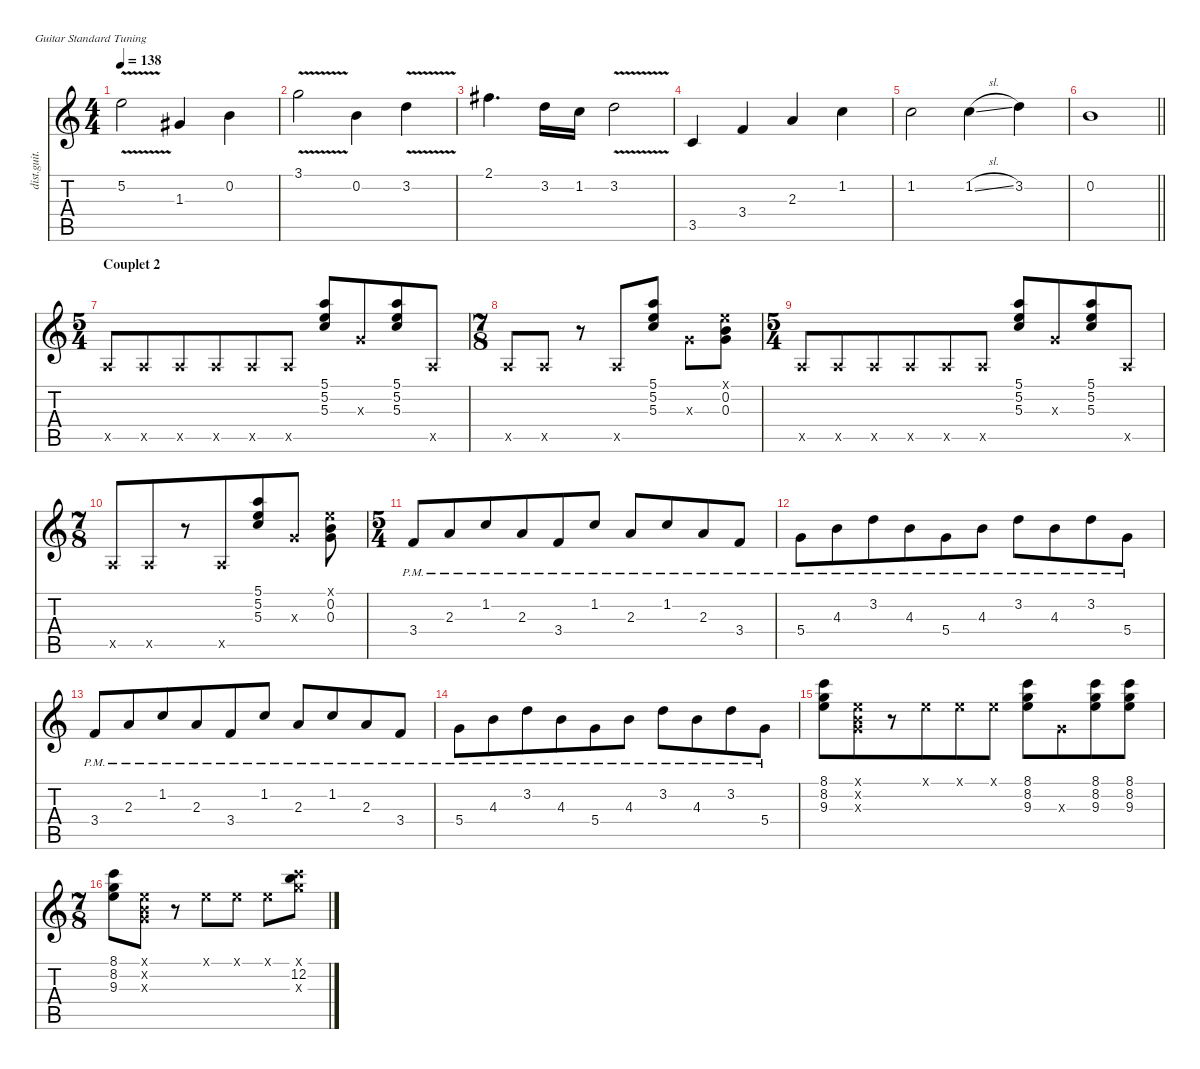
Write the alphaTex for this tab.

\defaultSystemsLayout 4
\hideDynamics
\bracketExtendMode nobrackets
\track ("Sylvain" "dist.guit.") {instrument distortionguitar}
\staff {score tabs}
\tuning (E4 B3 G3 D3 A2 E2)
\ts (4 4)
\tempo 138
\clef g2
\ks aminor
5.2{v}.2{dy f} 1.3{acc #}.4 0.2.4 |
3.1{v}.2 0.2.4 3.2{v}.4 |
2.1{acc #}.4{d} 3.2.16 1.2.16 3.2{v}.2 |
3.5.4 3.4.4 2.3.4 1.2.4 |
1.2.2 1.2{sl}.4 3.2.4 |
\barLineRight lightlight
0.2.1 |
\ts (5 4)
\beaming (8 6 4)
\section ("" "Couplet 2")
0.5{x}.8 0.5{x}.8 0.5{x}.8 0.5{x}.8 0.5{x}.8 0.5{x}.8 (5.3 5.2 5.1).8 0.3{x}.8 (5.3 5.1 5.2).8 0.5{x}.8 |
\ts (7 8)
\beaming (8 3 2 2)
0.5{x}.8 0.5{x}.8 r.8 0.5{x}.8 (5.3 5.2 5.1).8 0.3{x}.8 (0.3 0.1{x} 0.2).8 |
\ts (5 4)
\beaming (8 6 4)
0.5{x}.8 0.5{x}.8 0.5{x}.8 0.5{x}.8 0.5{x}.8 0.5{x}.8 (5.3 5.2 5.1).8 0.3{x}.8 (5.3 5.1 5.2).8 0.5{x}.8 |
\ts (7 8)
\beaming (8 6 4)
0.5{x}.8 0.5{x}.8 r.8 0.5{x}.8 (5.3 5.2 5.1).8 0.3{x}.8 (0.3 0.1{x} 0.2).8 |
\ts (5 4)
\beaming (8 6 4)
3.4{pm}.8 2.3{pm}.8 1.2{pm}.8 2.3{pm}.8 3.4{pm}.8 1.2{pm}.8 2.3{pm}.8 1.2{pm}.8 2.3{pm}.8 3.4{pm}.8 |
5.4{pm}.8 4.3{pm}.8 3.2{pm}.8 4.3{pm}.8 5.4{pm}.8 4.3{pm}.8 3.2{pm}.8 4.3{pm}.8 3.2{pm}.8 5.4{pm}.8 |
3.4{pm}.8 2.3{pm}.8 1.2{pm}.8 2.3{pm}.8 3.4{pm}.8 1.2{pm}.8 2.3{pm}.8 1.2{pm}.8 2.3{pm}.8 3.4{pm}.8 |
5.4{pm}.8 4.3{pm}.8 3.2{pm}.8 4.3{pm}.8 5.4{pm}.8 4.3{pm}.8 3.2{pm}.8 4.3{pm}.8 3.2{pm}.8 5.4{pm}.8 |
(8.1 8.2 9.3).8 (0.3{x} 0.2{x} 0.1{x}).8 r.8 0.1{x}.8 0.1{x}.8 0.1{x}.8 (8.1 8.2 9.3).8 0.3{x}.8 (9.3 8.2 8.1).8 (8.1 8.2 9.3).8 |
\ts (7 8)
\beaming (8 3 2 2)
(8.1 8.2 9.3).8 (0.3{x} 0.2{x} 0.1{x}).8 r.8 0.1{x}.8 0.1{x}.8 0.1{x}.8 (8.1{x} 12.2 12.3{x}).8
